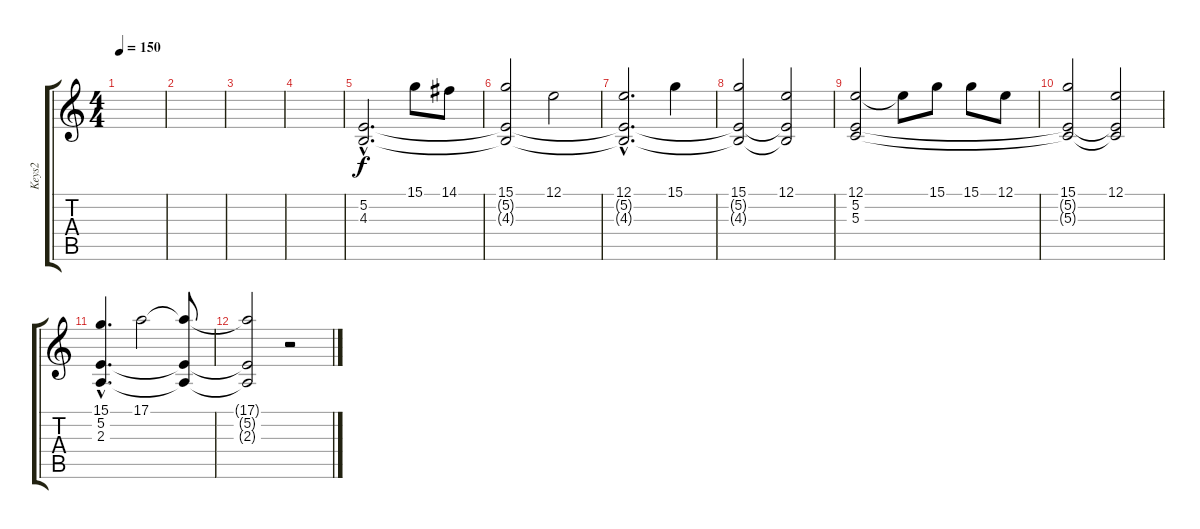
\track ("Keys2" "Keys2") {instrument lead2sawtooth}
\staff {score tabs}
\tuning (E4 B3 G3 D3 A2 E2) {hide}
\ts (4 4)
\tempo 150
\clef g2
\ks c
|
|
|
|
(5.2{hac} 4.3{hac}).2{d volume 9} 15.1.8 14.1.8 |
(15.1 5.2{t} 4.3{t}).2 12.1.2 |
(12.1{hac} 5.2{hac t} 4.3{hac t}).2{d} 15.1.4 |
(15.1 5.2{t} 4.3{t}).2 (12.1 5.2{t} 4.3{t}).2 |
(12.1 5.2 5.3).2 12.1{t}.8 15.1.8 15.1.8 12.1.8 |
(15.1 5.2{t} 5.3{t}).2 (12.1 5.2{t} 5.3{t}).2 |
(15.1{hac} 5.2{hac} 2.3{hac}).4{d} 17.1.2 (17.1{t} 5.2{t} 2.3{t}).8 |
(17.1{t} 5.2{t} 2.3{t}).2 r.2
